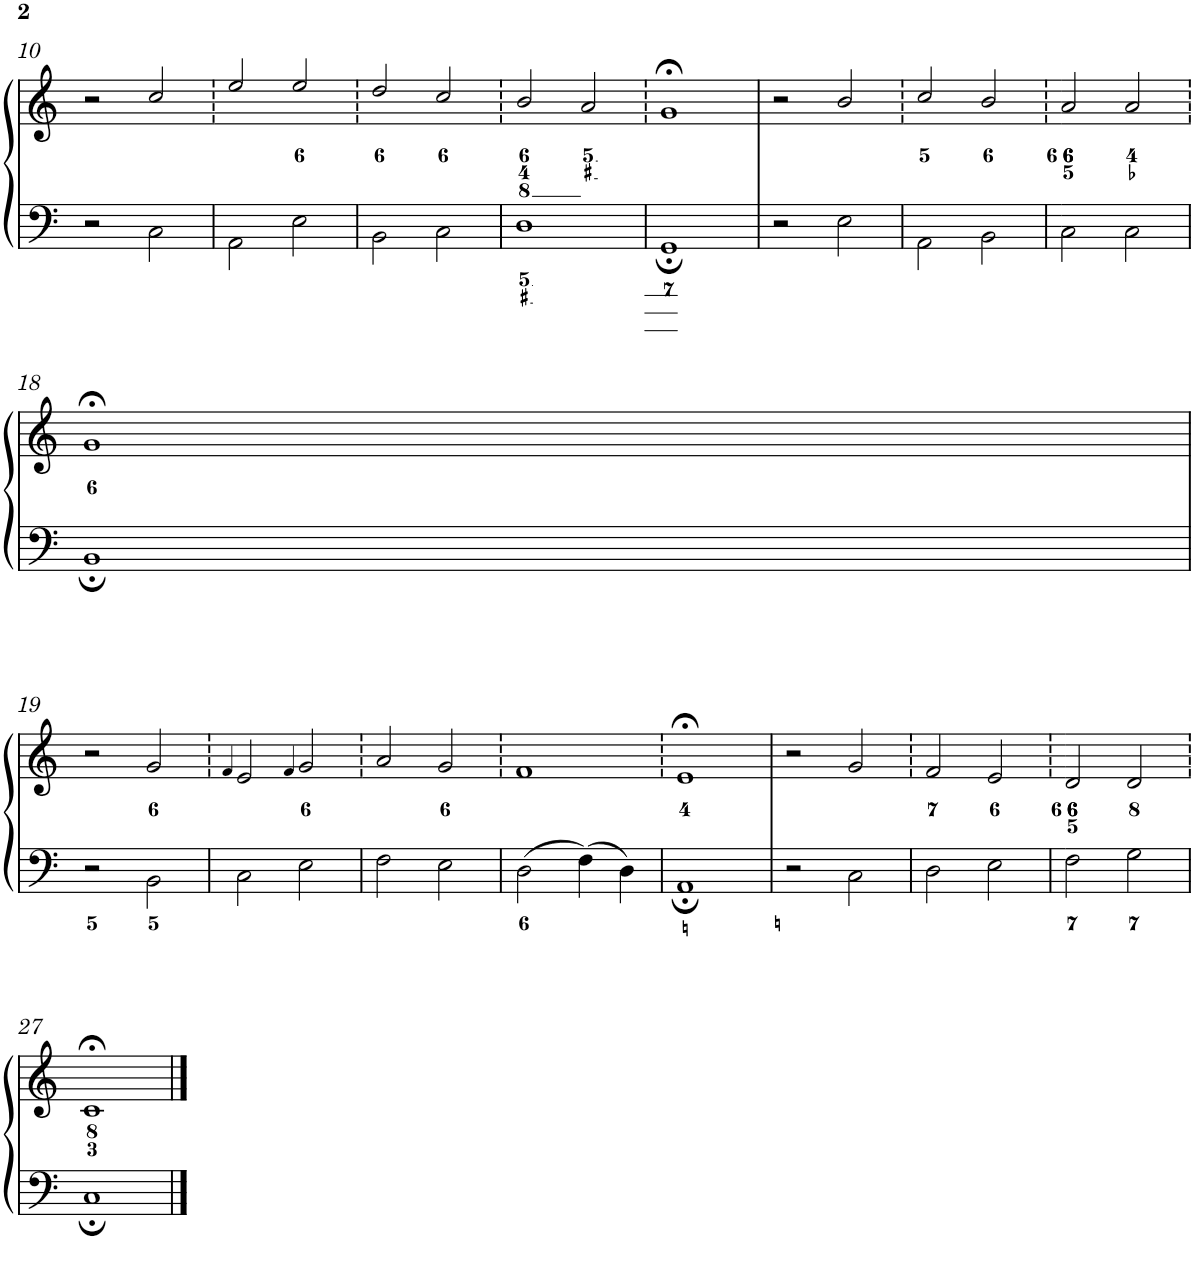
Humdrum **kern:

**kern	**kern
*part1	*part1
*staff2	*staff1
*I"Piano	*
*I'Pno.	*
!!LO:PB:g=z
*clefF4	*clefG2
*k[]	*k[]
*M4/4	*M4/4
*met(c)	*met(c)
=10	=10
2r	2r
2C\	2cc/
=11	=11
2AA\	2ee/
2E\	2ee/
=12	=12
2BB\	2dd/
2C\	2cc/
=13	=13
1D	2b/
.	2a/
=14	=14
1GG;	1g;<
=15	=15
2r	2r
2E\	2b/
=16	=16
2AA\	2cc/
2BB\	2b/
=17	=17
2C\	2a/
2C\	2a/
!!LO:LB:g=z
=18	=18
1BB;	1g;<
!!LO:LB:g=z
=19	=19
2r	2r
2BB\	2g/
=20	=20
.	4qf/
2C\	2e/
.	4qf/
2E\	2g/
=21	=21
2F\	2a/
2E\	2g/
=22	=22
2D\	1f
4F\	.
4D\	.
=23	=23
1AA;	1e;<
=24	=24
2r	2r
2C\	2g/
=25	=25
2D\	2f/
2E\	2e/
=26	=26
2F\	2d/
2G\	2d/
!!LO:LB:g=z
=27	=27
1C;	1c;<
==	==
*-	*-
